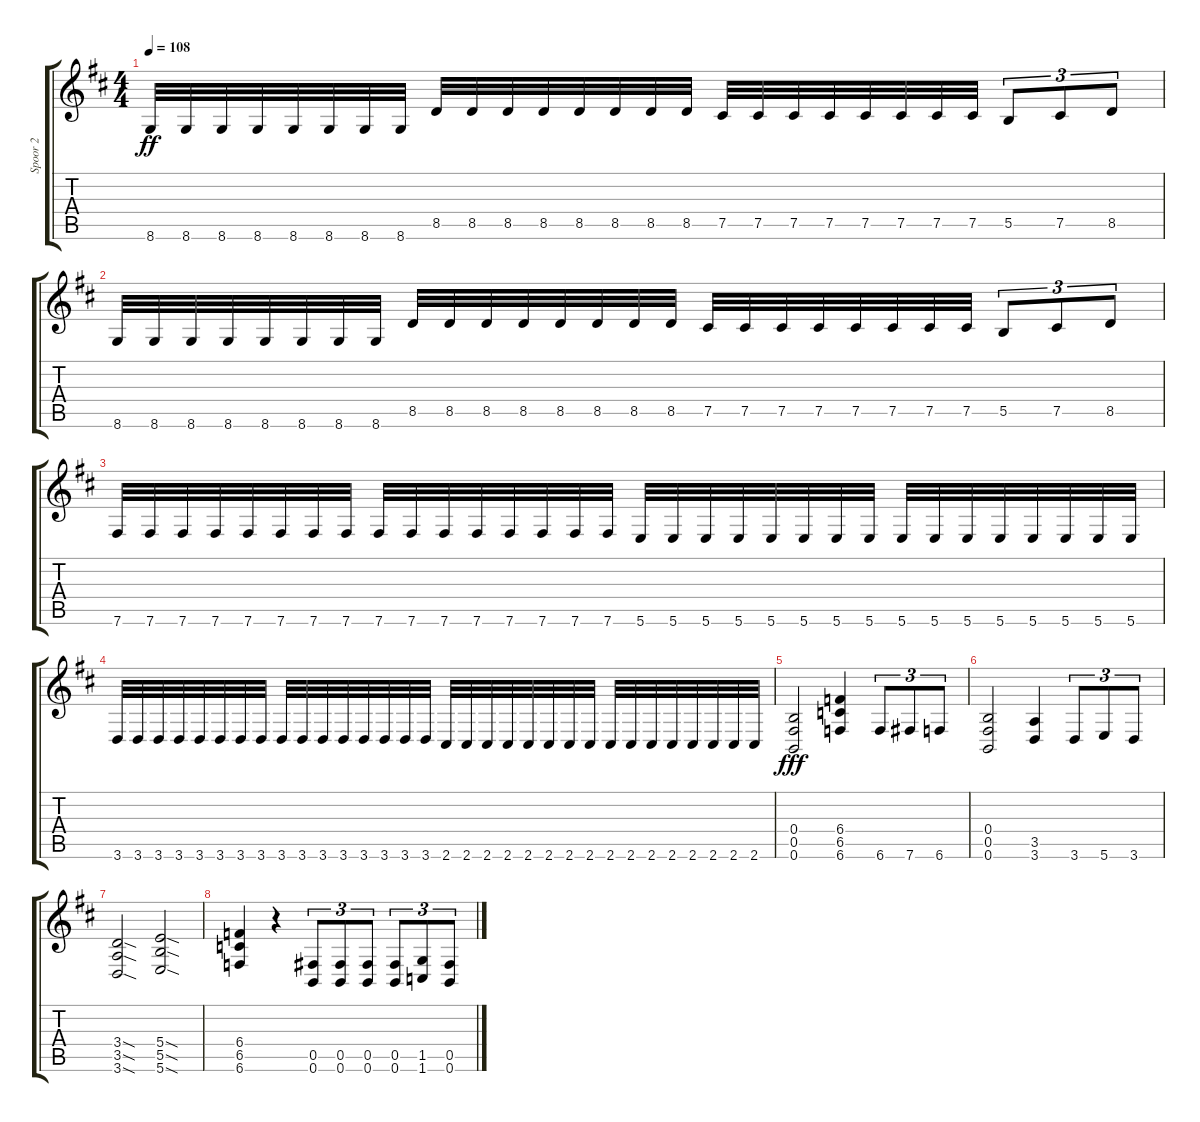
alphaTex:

\track ("Spoor 2" "Spoor 2") {instrument overdrivenguitar}
\staff {score tabs}
\tuning (Db4 Ab3 E3 B2 Gb2 B1) {hide}
\ts (4 4)
\tempo 108
\clef g2
\ks d
8.6.32{dy ff} 8.6.32 8.6.32 8.6.32 8.6.32 8.6.32 8.6.32 8.6.32 8.5.32 8.5.32 8.5.32 8.5.32 8.5.32 8.5.32 8.5.32 8.5.32 7.5.32 7.5.32 7.5.32 7.5.32 7.5.32 7.5.32 7.5.32 7.5.32 5.5.8{tu (3 2)} 7.5.8{tu (3 2)} 8.5.8{tu (3 2)} |
8.6.32 8.6.32 8.6.32 8.6.32 8.6.32 8.6.32 8.6.32 8.6.32 8.5.32 8.5.32 8.5.32 8.5.32 8.5.32 8.5.32 8.5.32 8.5.32 7.5.32 7.5.32 7.5.32 7.5.32 7.5.32 7.5.32 7.5.32 7.5.32 5.5.8{tu (3 2)} 7.5.8{tu (3 2)} 8.5.8{tu (3 2)} |
7.6.32 7.6.32 7.6.32 7.6.32 7.6.32 7.6.32 7.6.32 7.6.32 7.6.32 7.6.32 7.6.32 7.6.32 7.6.32 7.6.32 7.6.32 7.6.32 5.6.32 5.6.32 5.6.32 5.6.32 5.6.32 5.6.32 5.6.32 5.6.32 5.6.32 5.6.32 5.6.32 5.6.32 5.6.32 5.6.32 5.6.32 5.6.32 |
3.6.32 3.6.32 3.6.32 3.6.32 3.6.32 3.6.32 3.6.32 3.6.32 3.6.32 3.6.32 3.6.32 3.6.32 3.6.32 3.6.32 3.6.32 3.6.32 2.6.32 2.6.32 2.6.32 2.6.32 2.6.32 2.6.32 2.6.32 2.6.32 2.6.32 2.6.32 2.6.32 2.6.32 2.6.32 2.6.32 2.6.32 2.6.32 |
(0.4 0.5 0.6).2{dy fff} (6.4 6.5 6.6).4 6.6.8{tu (3 2)} 7.6.8{tu (3 2)} 6.6.8{tu (3 2)} |
(0.4 0.5 0.6).2 (3.5 3.6).4 3.6.8{tu (3 2)} 5.6.8{tu (3 2)} 3.6.8{tu (3 2)} |
(3.4{sod} 3.5{sod} 3.6{sod}).2 (5.4{sod} 5.5{sod} 5.6{sod}).2 |
(6.4 6.5 6.6).4 r.4 (0.5 0.6).8{tu (3 2)} (0.5 0.6).8{tu (3 2)} (0.5 0.6).8{tu (3 2)} (0.5 0.6).8{tu (3 2)} (1.5 1.6).8{tu (3 2)} (0.5 0.6).8{tu (3 2)}
